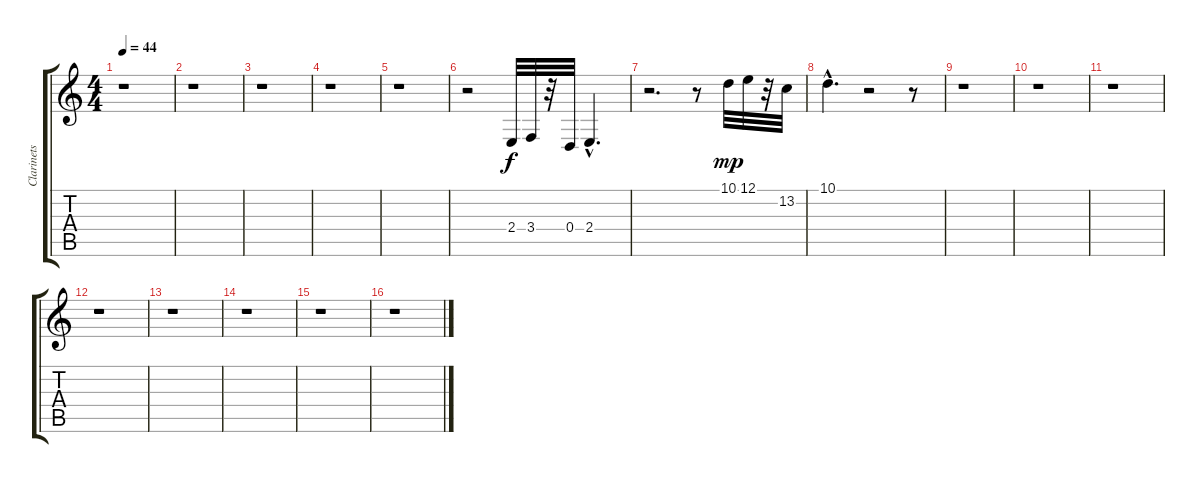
\track ("Clarinets" "Clarinets") {instrument clarinet}
\staff {score tabs}
\tuning (E4 B3 G3 D3 A2 E2) {hide}
\ts (4 4)
\tempo 44
\clef g2
\ks c
r.1{dy p} |
r.1 |
r.1 |
r.1 |
r.1 |
r.2 2.4.32{dy f} 3.4.32 r.32 0.4.32 2.4{hac}.4{d} |
r.2{d} r.8 10.1.32{dy mp} 12.1.32 r.32 13.2.32 |
10.1{hac}.4{d} r.2 r.8 |
r.1 |
r.1 |
r.1 |
r.1 |
r.1 |
r.1 |
r.1 |
r.1
